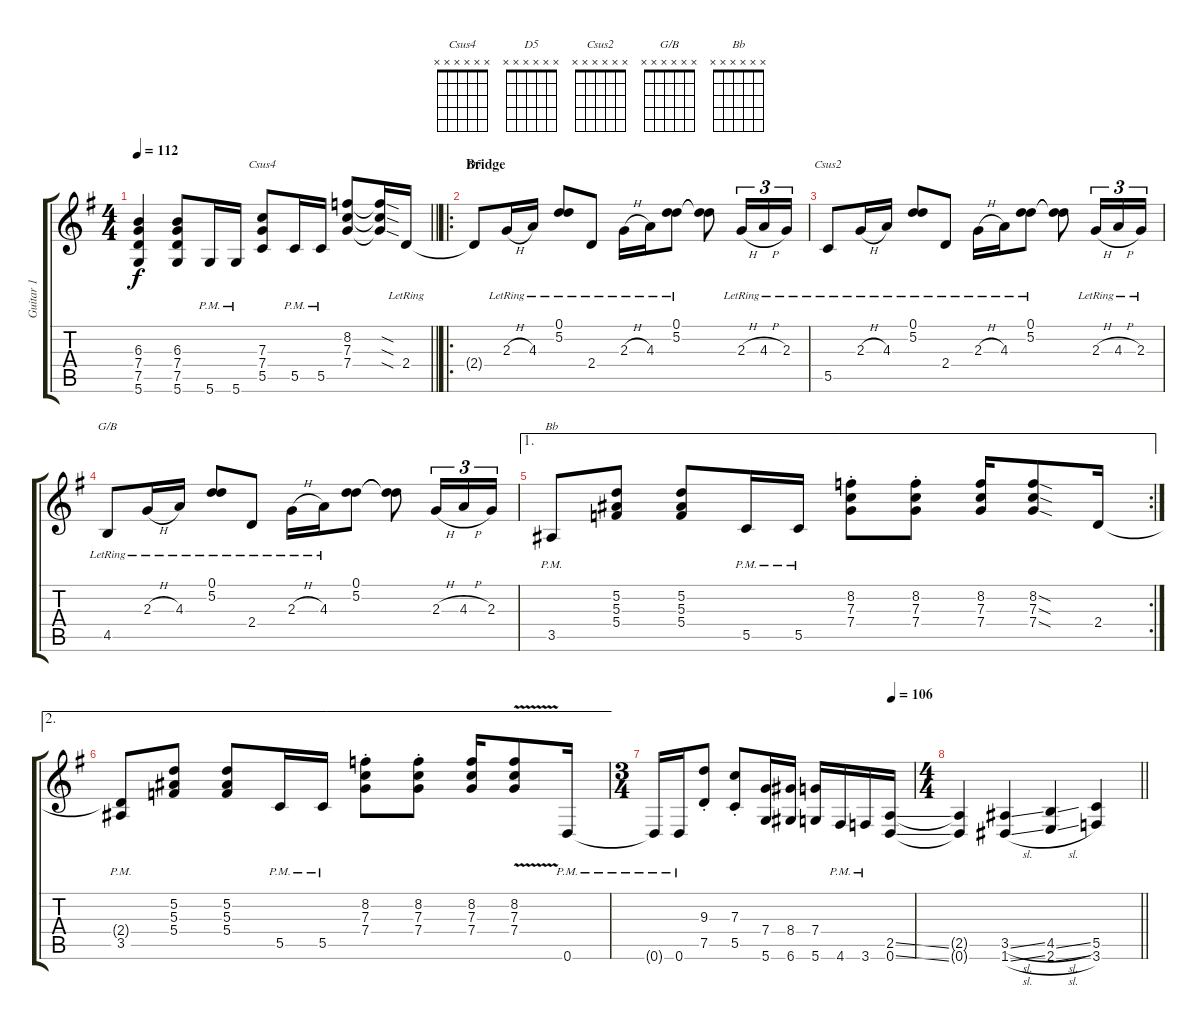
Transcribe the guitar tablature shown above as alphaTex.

\track ("Guitar 1" "Guitar 1") {instrument distortionguitar}
\staff {score tabs}
\tuning (D4 A3 F3 C3 G2 D2) {hide}
\chord ("Csus4" x x x x x x)
\chord ("D5" x x x x x x)
\chord ("Csus2" x x x x x x)
\chord ("G/B" x x x x x x)
\chord ("Bb" x x x x x x)
\ts (4 4)
\tempo 112
\clef g2
\barLineRight lightlight
\ks eminor
(6.3{t} 7.4{t} 7.5{t} 5.6{t}).4{dy f} (6.3 7.4 7.5 5.6).8 5.6{pm}.16 5.6{pm}.16 (7.3 7.4 5.5).8{ch "Csus4"} 5.5{pm}.16 5.5{pm}.16 (8.2 7.3 7.4).8 (8.2{sod t} 7.3{sod t} 7.4{sod t}).16 2.4{lr}.16 |
\ro
\section ("" "Bridge")
2.4{t}.8{ch "D5"} 2.3{h lr}.16 4.3{lr}.16 (0.1{lr} 5.2{lr}).8 2.4{lr}.8 2.3{h lr}.16 4.3{lr}.16 (0.1{lr} 5.2{lr}).8 (0.1{t} 5.2{t}).8 2.3{h lr}.16{tu (3 2)} 4.3{h lr}.16{tu (3 2)} 2.3{lr}.16{tu (3 2)} |
5.5{lr}.8{ch "Csus2"} 2.3{h lr}.16 4.3{lr}.16 (0.1{lr} 5.2{lr}).8 2.4{lr}.8 2.3{h lr}.16 4.3{lr}.16 (0.1{lr} 5.2{lr}).8 (0.1{t} 5.2{t}).8 2.3{h lr}.16{tu (3 2)} 4.3{h lr}.16{tu (3 2)} 2.3{lr}.16{tu (3 2)} |
4.5{lr}.8{ch "G/B"} 2.3{h lr}.16 4.3{lr}.16 (0.1{lr} 5.2{lr}).8 2.4{lr}.8 2.3{h lr}.16 4.3{lr}.16 (0.1 5.2).8 (0.1{t} 5.2{t}).8 2.3{h}.16{tu (3 2)} 4.3{h}.16{tu (3 2)} 2.3.16{tu (3 2)} |
\ae 1
\rc 2
3.5{pm}.8{ch "Bb"} (5.2 5.3 5.4).8 (5.2 5.3 5.4).8 5.5{pm}.16 5.5{pm}.16 (8.2{st} 7.3{st} 7.4{st}).8 (8.2{st} 7.3{st} 7.4{st}).8 (8.2 7.3 7.4).16 (8.2{sod} 7.3{sod} 7.4{sod}).8 2.4.16 |
\ae 2
(2.4{t} 3.5{pm}).8 (5.2 5.3 5.4).8 (5.2 5.3 5.4).8 5.5{pm}.16 5.5{pm}.16 (8.2{st} 7.3{st} 7.4{st}).8 (8.2{st} 7.3{st} 7.4{st}).8 (8.2 7.3 7.4).16 (8.2{v} 7.3{v} 7.4{v}).8 0.6{pm}.16 |
\ts (3 4)
\tempo (106 0.9166666666666666)
0.6{pm t}.16 0.6{pm}.16 (9.3{st} 7.5{st}).8 (7.3{st} 5.5{st}).8 (7.4 5.6).16 (8.4 6.6).16 (7.4 5.6).16 4.6{pm}.16 3.6{pm}.16 (2.5{ss} 0.6{ss}).16 |
\ts (4 4)
\barLineRight lightlight
(2.5{t} 0.6{t}).4 (3.5{sl} 1.6{sl}).4{instrument electricguitarclean} (4.5{sl} 2.6{sl}).4 (5.5 3.6).4
